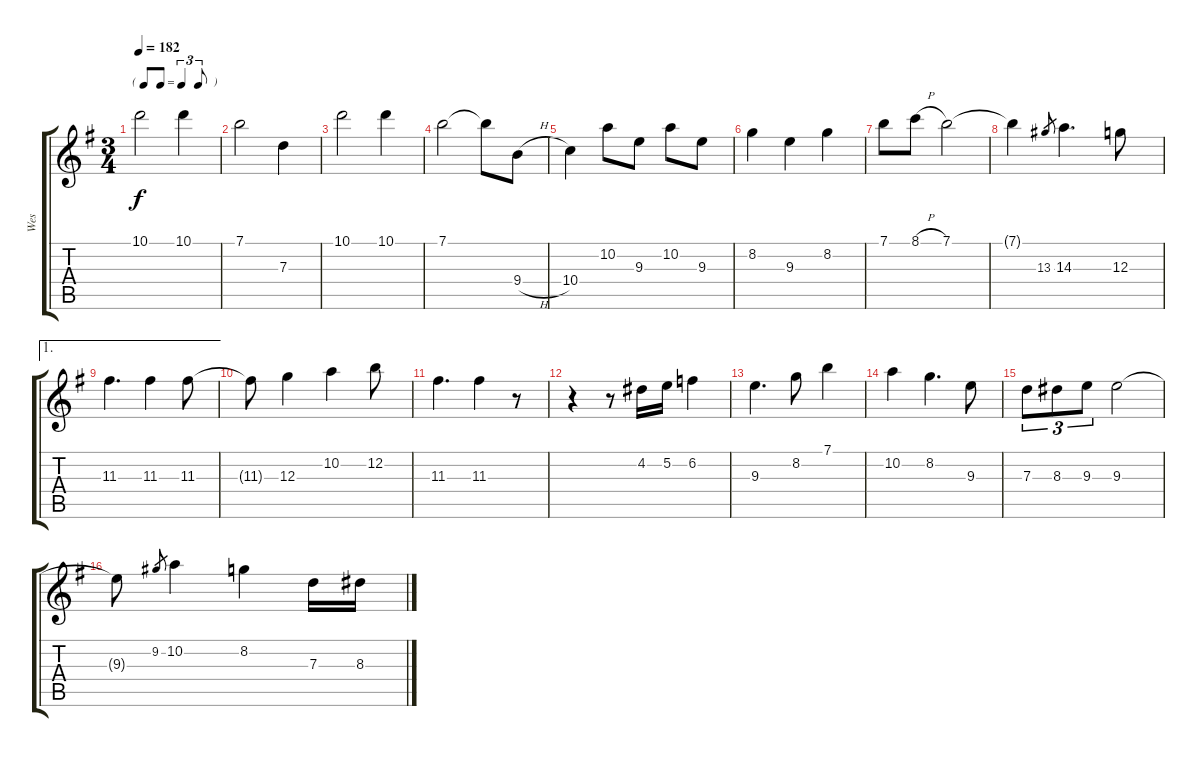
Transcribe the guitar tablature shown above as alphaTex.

\track ("Wes" "Wes") {instrument electricguitarjazz}
\staff {score tabs}
\tuning (E4 B3 G3 D3 A2 E2) {hide}
\ts (3 4)
\tf triplet8th
\tempo 182
\clef g2
\ks eminor
10.1.2{dy f} 10.1.4 |
7.1.2 7.3.4 |
10.1.2 10.1.4 |
7.1.2 7.1{t}.8 9.4{h}.8 |
\ks g
10.4.4 10.2.8 9.3.8 10.2.8 9.3.8 |
8.2.4 9.3.4 8.2.4 |
\ks eminor
7.1.8 8.1{h}.8 7.1.2 |
7.1{t}.4 13.3.8{gr} 14.3.4{d} 12.3.8 |
\ae 1
11.3.4{d} 11.3.4 11.3.8 |
11.3{t}.8 12.3.4 10.2.4 12.2.8 |
11.3.4{d} 11.3.4 r.8 |
r.4 r.8 4.2.16 5.2.16 6.2.4 |
9.3.4{d} 8.2.8 7.1.4 |
10.2.4 8.2.4{d} 9.3.8 |
7.3.8{tu (3 2)} 8.3.8{tu (3 2)} 9.3.8{tu (3 2)} 9.3.2 |
9.3{t}.8 9.2.8{gr} 10.2.4 8.2.4 7.3.16 8.3.16
